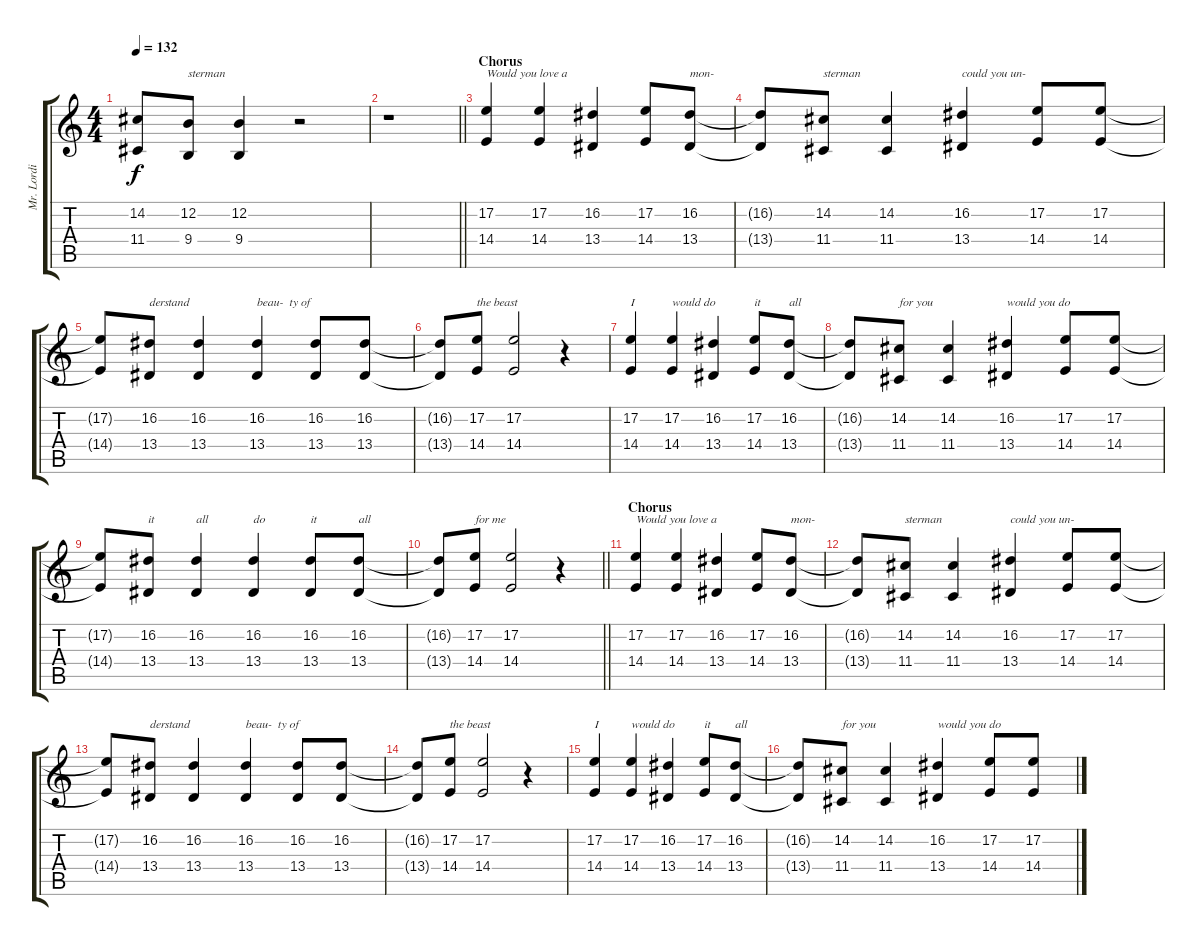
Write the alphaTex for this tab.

\track ("Mr. Lordi & Awa vocals" "Mr. Lordi ") {instrument lead2sawtooth}
\staff {score tabs}
\tuning (E4 B3 G3 D3 A2 E2) {hide}
\ts (4 4)
\tempo 132
\clef g2
\ks c
(14.2{t} 11.4{t}).8{dy f} (12.2 9.4).8{txt "sterman"} (12.2 9.4).4 r.2 |
\barLineRight lightlight
r.1 |
\section ("" "Chorus")
(17.2 14.4).4{txt "Would you love a"} (17.2 14.4).4 (16.2 13.4).4 (17.2 14.4).8 (16.2 13.4).8{txt "mon-"} |
(16.2{t} 13.4{t}).8 (14.2 11.4).8{txt "sterman"} (14.2 11.4).4 (16.2 13.4).4{txt "could you un-"} (17.2 14.4).8 (17.2 14.4).8 |
(17.2{t} 14.4{t}).8 (16.2 13.4).8{txt "derstand"} (16.2 13.4).4 (16.2 13.4).4{txt "beau-  ty of"} (16.2 13.4).8 (16.2 13.4).8 |
(16.2{t} 13.4{t}).8 (17.2 14.4).8{txt "the beast"} (17.2 14.4).2 r.4 |
(17.2 14.4).4{txt "I"} (17.2 14.4).4{txt "would do"} (16.2 13.4).4 (17.2 14.4).8{txt "it"} (16.2 13.4).8{txt "all"} |
(16.2{t} 13.4{t}).8 (14.2 11.4).8{txt "for you"} (14.2 11.4).4 (16.2 13.4).4{txt "would you do"} (17.2 14.4).8 (17.2 14.4).8 |
(17.2{t} 14.4{t}).8 (16.2 13.4).8{txt "it"} (16.2 13.4).4{txt "all"} (16.2 13.4).4{txt "do"} (16.2 13.4).8{txt "it"} (16.2 13.4).8{txt "all"} |
\barLineRight lightlight
(16.2{t} 13.4{t}).8 (17.2 14.4).8{txt "for me"} (17.2 14.4).2 r.4 |
\section ("" "Chorus")
(17.2 14.4).4{txt "Would you love a"} (17.2 14.4).4 (16.2 13.4).4 (17.2 14.4).8 (16.2 13.4).8{txt "mon-"} |
(16.2{t} 13.4{t}).8 (14.2 11.4).8{txt "sterman"} (14.2 11.4).4 (16.2 13.4).4{txt "could you un-"} (17.2 14.4).8 (17.2 14.4).8 |
(17.2{t} 14.4{t}).8 (16.2 13.4).8{txt "derstand"} (16.2 13.4).4 (16.2 13.4).4{txt "beau-  ty of"} (16.2 13.4).8 (16.2 13.4).8 |
(16.2{t} 13.4{t}).8 (17.2 14.4).8{txt "the beast"} (17.2 14.4).2 r.4 |
(17.2 14.4).4{txt "I"} (17.2 14.4).4{txt "would do"} (16.2 13.4).4 (17.2 14.4).8{txt "it"} (16.2 13.4).8{txt "all"} |
(16.2{t} 13.4{t}).8 (14.2 11.4).8{txt "for you"} (14.2 11.4).4 (16.2 13.4).4{txt "would you do"} (17.2 14.4).8 (17.2 14.4).8
